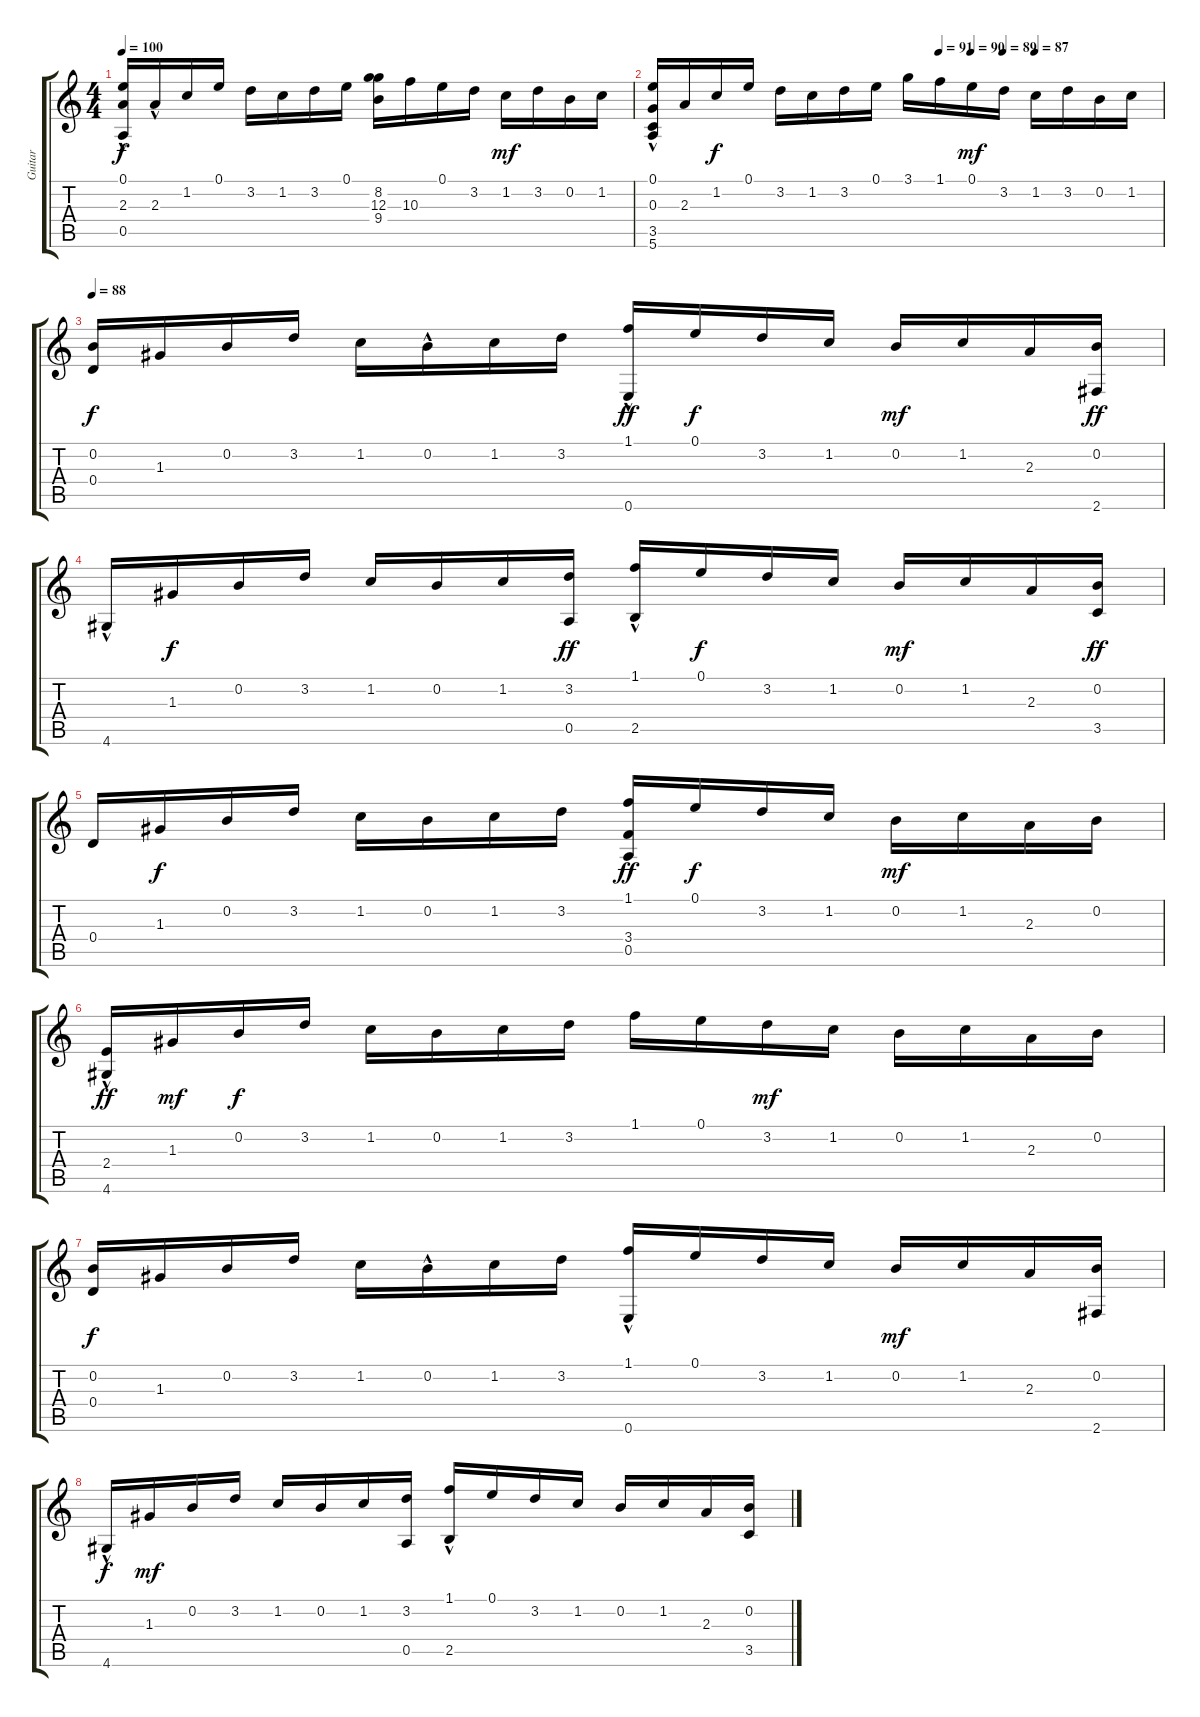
\track ("Guitar" "Guitar") {instrument acousticguitarnylon}
\staff {score tabs}
\tuning (E4 B3 G3 D3 A2 E2) {hide}
\ts (4 4)
\tempo 100
\clef g2
\ks c
(0.1 2.3 0.5{hac}).16{dy f} 2.3{hac}.16 1.2.16 0.1.16 3.2.16 1.2.16 3.2.16 0.1.16 (8.2 12.3 9.4).16 10.3.16 0.1.16 3.2.16 1.2.16{dy mf} 3.2.16 0.2.16 1.2.16 |
\tempo (91 0.5625)
\tempo (90 0.625)
\tempo (89 0.6875)
\tempo (87 0.75)
(0.1 0.3{hac} 3.5{hac} 5.6{hac}).16 2.3.16 1.2.16{dy f} 0.1.16 3.2.16 1.2.16 3.2.16 0.1.16 3.1.16 1.1.16 0.1.16{dy mf} 3.2.16 1.2.16 3.2.16 0.2.16 1.2.16 |
\tempo 88
(0.2 0.4).16{dy f} 1.3.16 0.2.16 3.2.16 1.2.16 0.2{hac}.16 1.2.16 3.2.16 (1.1 0.6{hac}).16{dy ff} 0.1.16{dy f} 3.2.16 1.2.16 0.2.16{dy mf} 1.2.16 2.3.16 (0.2 2.6).16{dy ff} |
4.6{hac}.16 1.3.16{dy f} 0.2.16 3.2.16 1.2.16 0.2.16 1.2.16 (3.2 0.5).16{dy ff} (1.1 2.5{hac}).16 0.1.16{dy f} 3.2.16 1.2.16 0.2.16{dy mf} 1.2.16 2.3.16 (0.2 3.5).16{dy ff} |
0.4.16 1.3.16{dy f} 0.2.16 3.2.16 1.2.16 0.2.16 1.2.16 3.2.16 (1.1 3.4 0.5).16{dy ff} 0.1.16{dy f} 3.2.16 1.2.16 0.2.16{dy mf} 1.2.16 2.3.16 0.2.16 |
(2.4{hac} 4.6{hac}).16{dy ff} 1.3.16{dy mf} 0.2.16{dy f} 3.2.16 1.2.16 0.2.16 1.2.16 3.2.16 1.1.16 0.1.16 3.2.16{dy mf} 1.2.16 0.2.16 1.2.16 2.3.16 0.2.16 |
(0.2 0.4).16{dy f} 1.3.16 0.2.16 3.2.16 1.2.16 0.2{hac}.16 1.2.16 3.2.16 (1.1 0.6{hac}).16 0.1.16 3.2.16 1.2.16 0.2.16{dy mf} 1.2.16 2.3.16 (0.2 2.6).16 |
4.6{hac}.16{dy f} 1.3.16{dy mf} 0.2.16 3.2.16 1.2.16 0.2.16 1.2.16 (3.2 0.5).16 (1.1 2.5{hac}).16 0.1.16 3.2.16 1.2.16 0.2.16 1.2.16 2.3.16 (0.2 3.5).16
